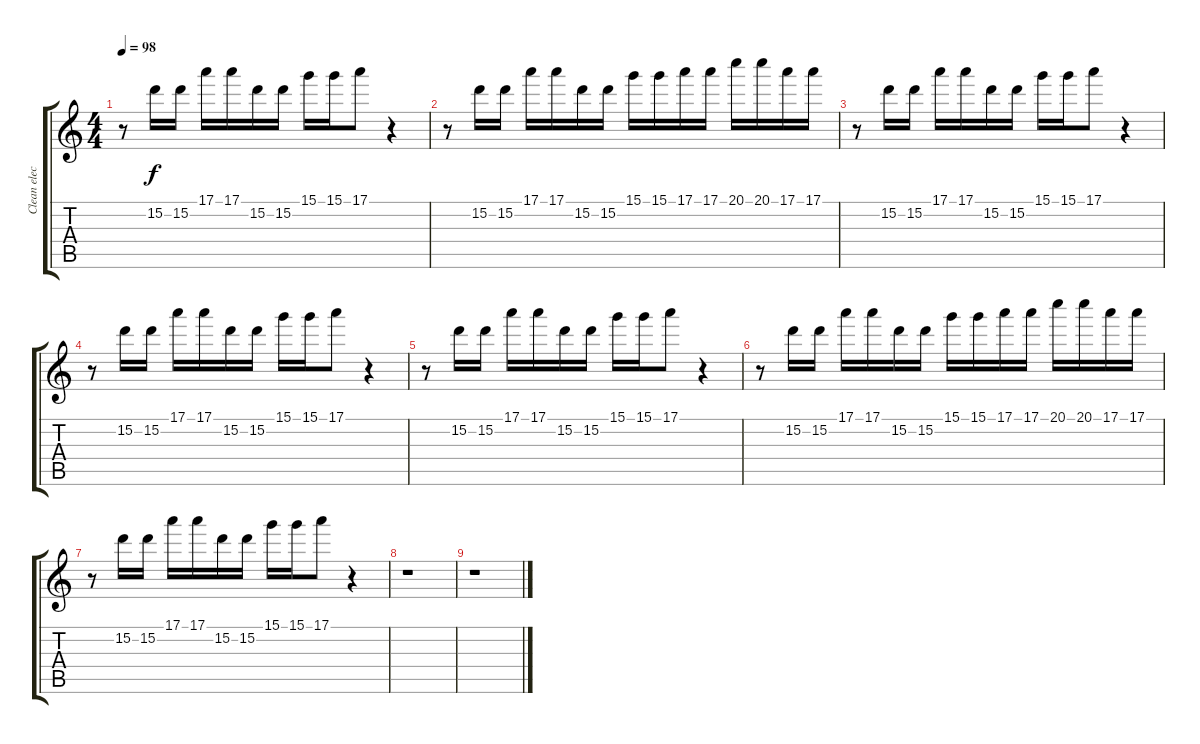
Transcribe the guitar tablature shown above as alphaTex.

\track ("Clean electric" "Clean elec") {instrument electricguitarjazz}
\staff {score tabs}
\tuning (E4 B3 G3 D3 A2 E2) {hide}
\ts (4 4)
\tempo 98
\clef g2
\ks c
r.8{dy f} 15.2.16 15.2.16 17.1.16 17.1.16 15.2.16 15.2.16 15.1.16 15.1.16 17.1.8 r.4 |
r.8 15.2.16 15.2.16 17.1.16 17.1.16 15.2.16 15.2.16 15.1.16 15.1.16 17.1.16 17.1.16 20.1.16 20.1.16 17.1.16 17.1.16 |
r.8 15.2.16 15.2.16 17.1.16 17.1.16 15.2.16 15.2.16 15.1.16 15.1.16 17.1.8 r.4 |
r.8 15.2.16 15.2.16 17.1.16 17.1.16 15.2.16 15.2.16 15.1.16 15.1.16 17.1.8 r.4 |
r.8 15.2.16 15.2.16 17.1.16 17.1.16 15.2.16 15.2.16 15.1.16 15.1.16 17.1.8 r.4 |
r.8 15.2.16 15.2.16 17.1.16 17.1.16 15.2.16 15.2.16 15.1.16 15.1.16 17.1.16 17.1.16 20.1.16 20.1.16 17.1.16 17.1.16 |
r.8 15.2.16 15.2.16 17.1.16 17.1.16 15.2.16 15.2.16 15.1.16 15.1.16 17.1.8 r.4 |
r.1 |
r.1
